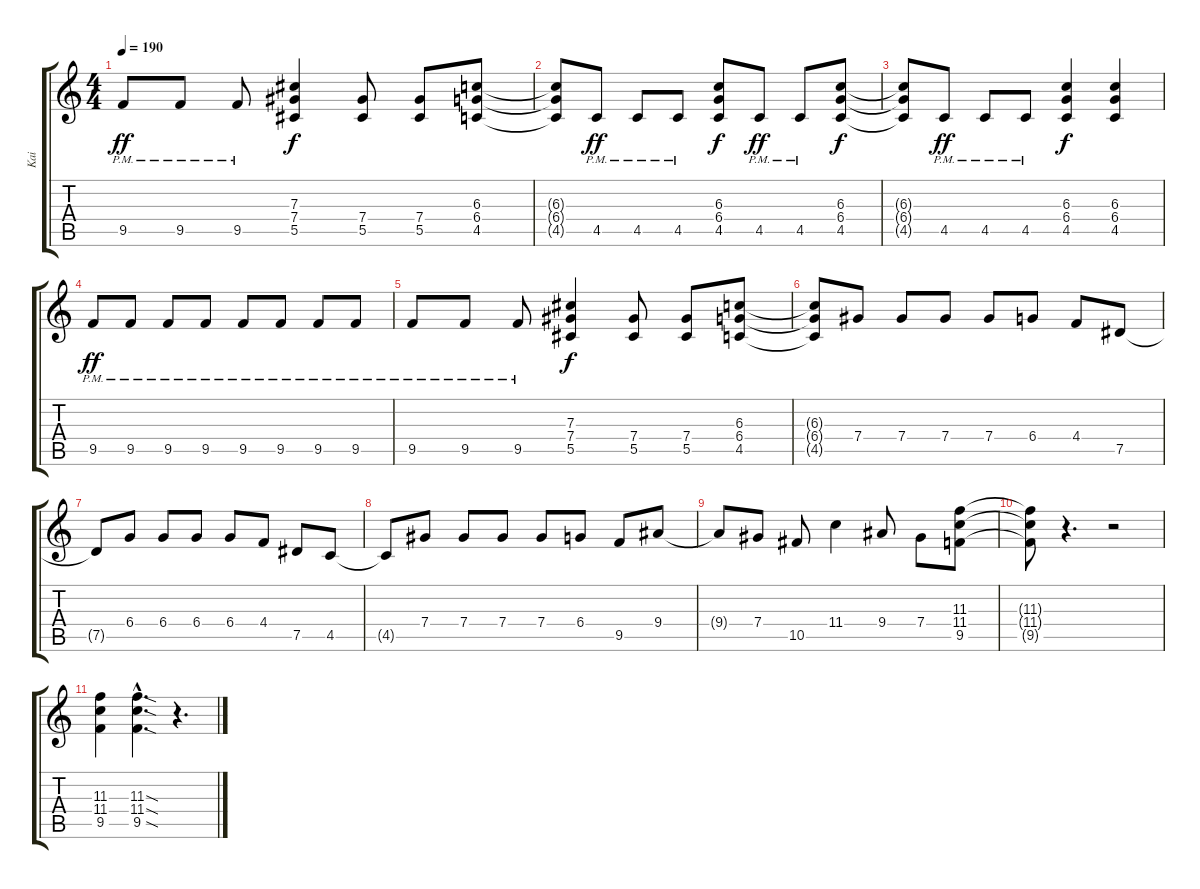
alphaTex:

\track ("Kai" "Kai") {instrument distortionguitar}
\staff {score tabs}
\tuning (Eb4 Bb3 Gb3 Db3 Ab2 Eb2) {hide}
\ts (4 4)
\tempo 190
\clef g2
\ks c
9.5{pm}.8{dy ff} 9.5{pm}.8 9.5{pm}.8 (7.3 7.4 5.5).4{dy f} (7.4 5.5).8 (7.4 5.5).8 (6.3 6.4 4.5).8 |
(6.3{t} 6.4{t} 4.5{t}).8 4.5{pm}.8{dy ff} 4.5{pm}.8 4.5{pm}.8 (6.3 6.4 4.5).8{dy f} 4.5{pm}.8{dy ff} 4.5{pm}.8 (6.3 6.4 4.5).8{dy f} |
(6.3{t} 6.4{t} 4.5{t}).8 4.5{pm}.8{dy ff} 4.5{pm}.8 4.5{pm}.8 (6.3 6.4 4.5).4{dy f} (6.3 6.4 4.5).4 |
9.5{pm}.8{dy ff} 9.5{pm}.8 9.5{pm}.8 9.5{pm}.8 9.5{pm}.8 9.5{pm}.8 9.5{pm}.8 9.5{pm}.8 |
9.5{pm}.8 9.5{pm}.8 9.5{pm}.8 (7.3 7.4 5.5).4{dy f} (7.4 5.5).8 (7.4 5.5).8 (6.3 6.4 4.5).8 |
(6.3{t} 6.4{t} 4.5{t}).8 7.4.8 7.4.8 7.4.8 7.4.8 6.4.8 4.4.8 7.5.8 |
7.5{t}.8 6.4.8 6.4.8 6.4.8 6.4.8 4.4.8 7.5.8 4.5.8 |
4.5{t}.8 7.4.8 7.4.8 7.4.8 7.4.8 6.4.8 9.5.8 9.4.8 |
9.4{t}.8 7.4.8 10.5.8 11.4.4 9.4.8 7.4.8 (11.3 11.4 9.5).8 |
(11.3{t} 11.4{t} 9.5{t}).8 r.4{d} r.2 |
(11.3 11.4 9.5).4 (11.3{sod hac} 11.4{sod hac} 9.5{sod hac}).4{d} r.4{d}
